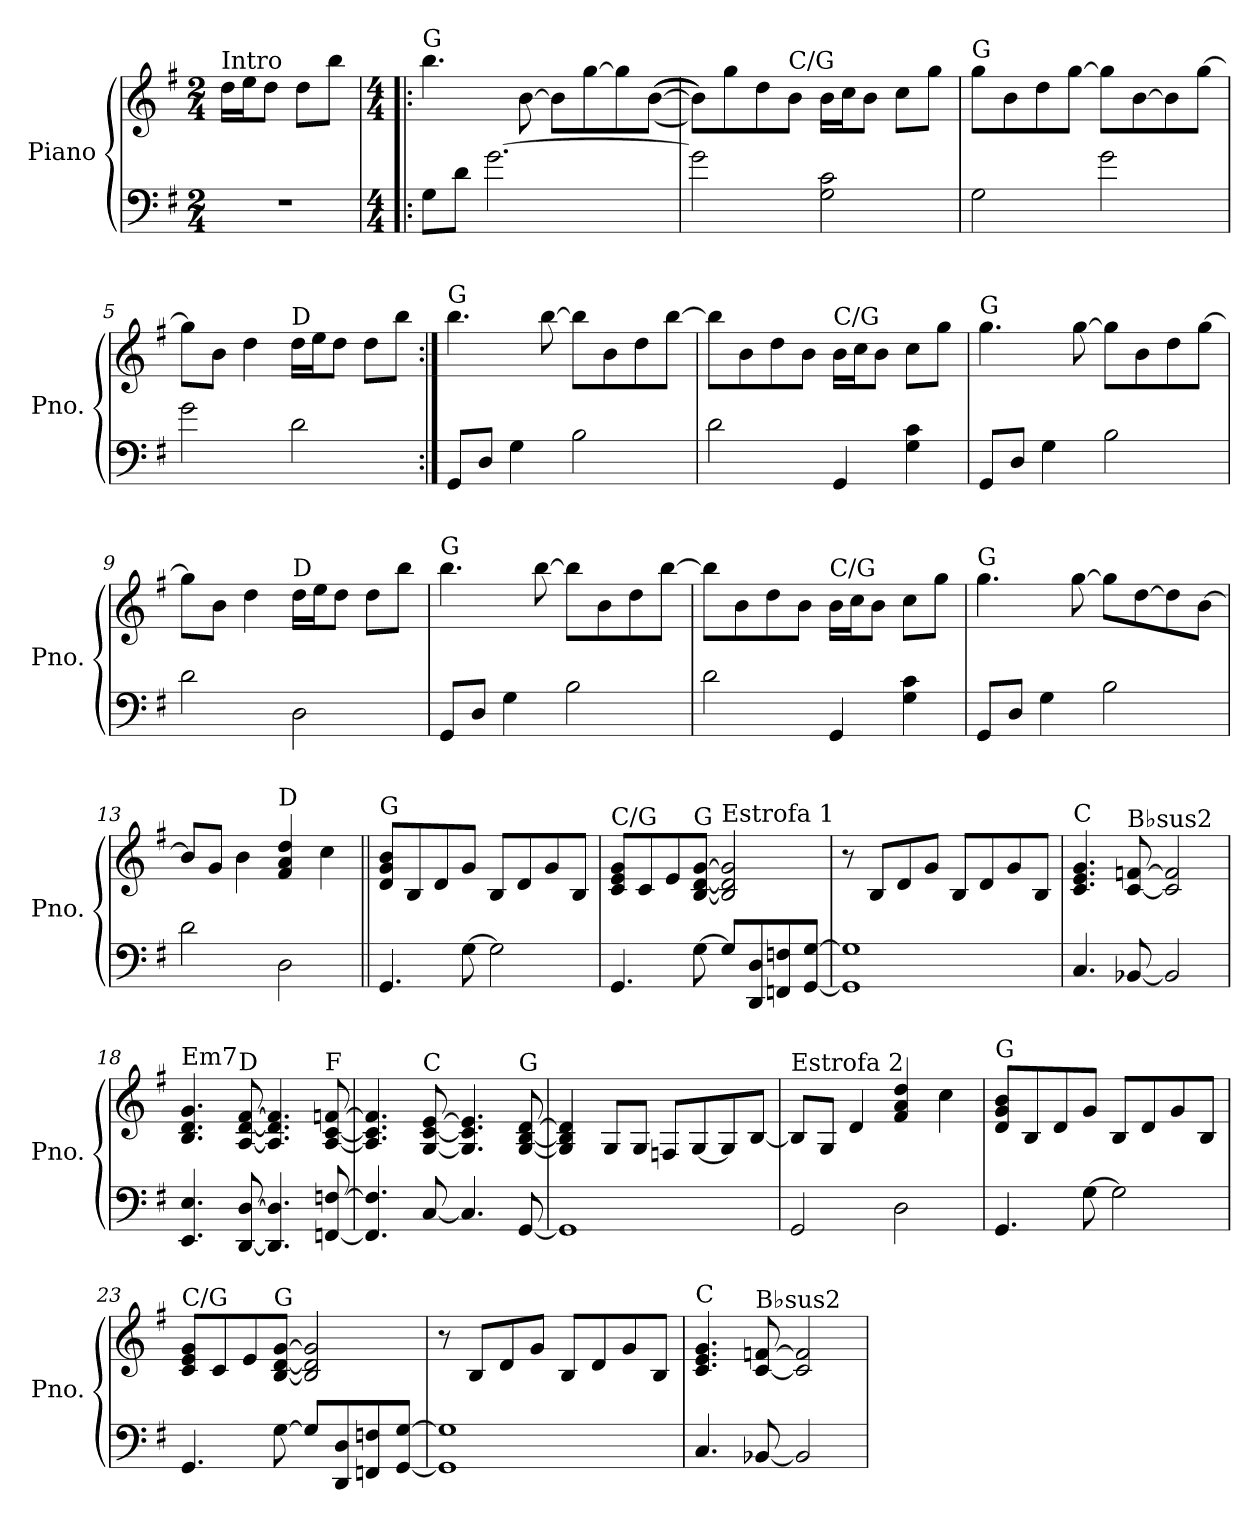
**kern	**kern
*part1	*part1
*staff2	*staff1
*I"Piano	*
*I'Pno.	*
*clefF4	*clefG2
*k[f#]	*k[f#]
*M2/4	*M2/4
*MM107	*MM107
=1	=1
!	!LO:TX:a:t=Intro
2r	16dd\LL
.	16ee\J
.	8dd\J
.	8dd\L
.	8bb\J
=2!|:	=2!|:
*M4/4	*M4/4
!	!LO:TX:a:t=G
8G\L	4.bb\
8d\J	.
[2.g\	.
.	[8b\
.	8b\L]
.	[8gg\
.	8gg\]
.	(<(<(<(<[8b\J
=3	=3
2g\]	8b\L]))))
.	8gg\
.	8dd\
!	!LO:TX:a:t=C/G
.	8b\J
2G\ 2c\	16b\LL
.	16cc\J
.	8b\J
.	8cc\L
.	8gg\J
=4	=4
!	!LO:TX:a:t=G
2G\	8gg\L
.	8b\
.	8dd\
.	[8gg\J
2g\	8gg\L]
.	[8b\
.	8b\]
.	[8gg\J
=5	=5
2g\	8gg\L]
.	8b\J
.	4dd\
!	!LO:TX:a:t=D
2d\	16dd\LL
.	16ee\J
.	8dd\J
.	8dd\L
.	8bb\J
!!LO:LB:g=z
=6:|!	=6:|!
!	!LO:TX:a:t=G
8GG/L	4.bb\
8D/J	.
4G\	.
.	[8bb\
2B\	8bb\L]
.	8b\
.	8dd\
.	[8bb\J
=7	=7
2d\	8bb\L]
.	8b\
.	8dd\
.	8b\J
!	!LO:TX:a:t=C/G
4GG/	16b\LL
.	16cc\J
.	8b\J
4G\ 4c\	8cc\L
.	8gg\J
=8	=8
!	!LO:TX:a:t=G
8GG/L	4.gg\
8D/J	.
4G\	.
.	[8gg\
2B\	8gg\L]
.	8b\
.	8dd\
.	[8gg\J
=9	=9
2d\	8gg\L]
.	8b\J
.	4dd\
!	!LO:TX:a:t=D
2D\	16dd\LL
.	16ee\J
.	8dd\J
.	8dd\L
.	8bb\J
=10	=10
!	!LO:TX:a:t=G
8GG/L	4.bb\
8D/J	.
4G\	.
.	[8bb\
2B\	8bb\L]
.	8b\
.	8dd\
.	[8bb\J
!!LO:LB:g=z
=11	=11
2d\	8bb\L]
.	8b\
.	8dd\
.	8b\J
!	!LO:TX:a:t=C/G
4GG/	16b\LL
.	16cc\J
.	8b\J
4G\ 4c\	8cc\L
.	8gg\J
=12	=12
!	!LO:TX:a:t=G
8GG/L	4.gg\
8D/J	.
4G\	.
.	[8gg\
2B\	8gg\L]
.	[8dd\
.	8dd\]
.	[8b\J
=13	=13
2d\	8b/L]
.	8g/J
.	4b\
!	!LO:TX:a:t=D
2D\	4f#/ 4a/ 4dd/
.	4cc\
=14||	=14||
!	!LO:TX:a:t=G
4.GG/	8d/ 8g/ 8b/L
.	8B/
.	8d/
[8G\	8g/J
2G\]	8B/L
.	8d/
.	8g/
.	8B/J
=15	=15
!	!LO:TX:a:t=C/G
4.GG/	8c/ 8e/ 8g/L
.	8c/
.	8e/
!	!LO:TX:a:t=G
[8G\	[8B/ [8d/ [8g/J
!	!LO:TX:a:t=Estrofa 1
8G/L]	2B/] 2d/] 2g/]
8DD/ 8D/	.
8FFn/ 8Fn/	.
[8GG/ [8G/J	.
!!LO:LB:g=z
=16	=16
1GG] 1G]	8r
.	8B/L
.	8d/
.	8g/J
.	8B/L
.	8d/
.	8g/
.	8B/J
=17	=17
!	!LO:TX:a:t=C
4.C/	4.c/ 4.e/ 4.g/
!	!LO:TX:a:t=B♭sus2
[8BB-X/	[8c/ [8fn/
2BB-/]	2c/] 2f/]
=18	=18
!	!LO:TX:a:t=Em7
4.EE/ 4.E/	4.B/ 4.d/ 4.g/
!	!LO:TX:a:t=D
[8DD/ [8D/	[8A/ [8d/ [8f#/
4.DD/] 4.D/]	4.A/] 4.d/] 4.f#/]
!	!LO:TX:a:t=F
[8FFn/ [8Fn/	[8A/ [8c/ [8fn/
=19	=19
4.FF/] 4.F/]	4.A/] 4.c/] 4.f/]
!	!LO:TX:a:t=C
[8C/	[8G/ [8c/ [8e/
4.C/]	4.G/] 4.c/] 4.e/]
!	!LO:TX:a:t=G
[8GG/	[8G/ [8B/ [8d/
=20	=20
1GG]	4G/] 4B/] 4d/]
.	8G/L
.	8G/J
.	8Fn/L
.	[8G/
.	8G/]
.	[8B/J
!!LO:LB:g=z
=21	=21
!	!LO:TX:a:t=Estrofa 2
2GG/	8B/L]
.	8G/J
.	4d/
2D\	4f#/ 4a/ 4dd/
.	4cc\
=22	=22
!	!LO:TX:a:t=G
4.GG/	8d/ 8g/ 8b/L
.	8B/
.	8d/
[8G\	8g/J
2G\]	8B/L
.	8d/
.	8g/
.	8B/J
=23	=23
!	!LO:TX:a:t=C/G
4.GG/	8c/ 8e/ 8g/L
.	8c/
.	8e/
!	!LO:TX:a:t=G
[8G\	[8B/ [8d/ [8g/J
8G/L]	2B/] 2d/] 2g/]
8DD/ 8D/	.
8FFn/ 8Fn/	.
[8GG/ [8G/J	.
=24	=24
1GG] 1G]	8r
.	8B/L
.	8d/
.	8g/J
.	8B/L
.	8d/
.	8g/
.	8B/J
=25	=25
!	!LO:TX:a:t=C
4.C/	4.c/ 4.e/ 4.g/
!	!LO:TX:a:t=B♭sus2
[8BB-X/	[8c/ [8fn/
2BB-/]	2c/] 2f/]
=	=
*-	*-
